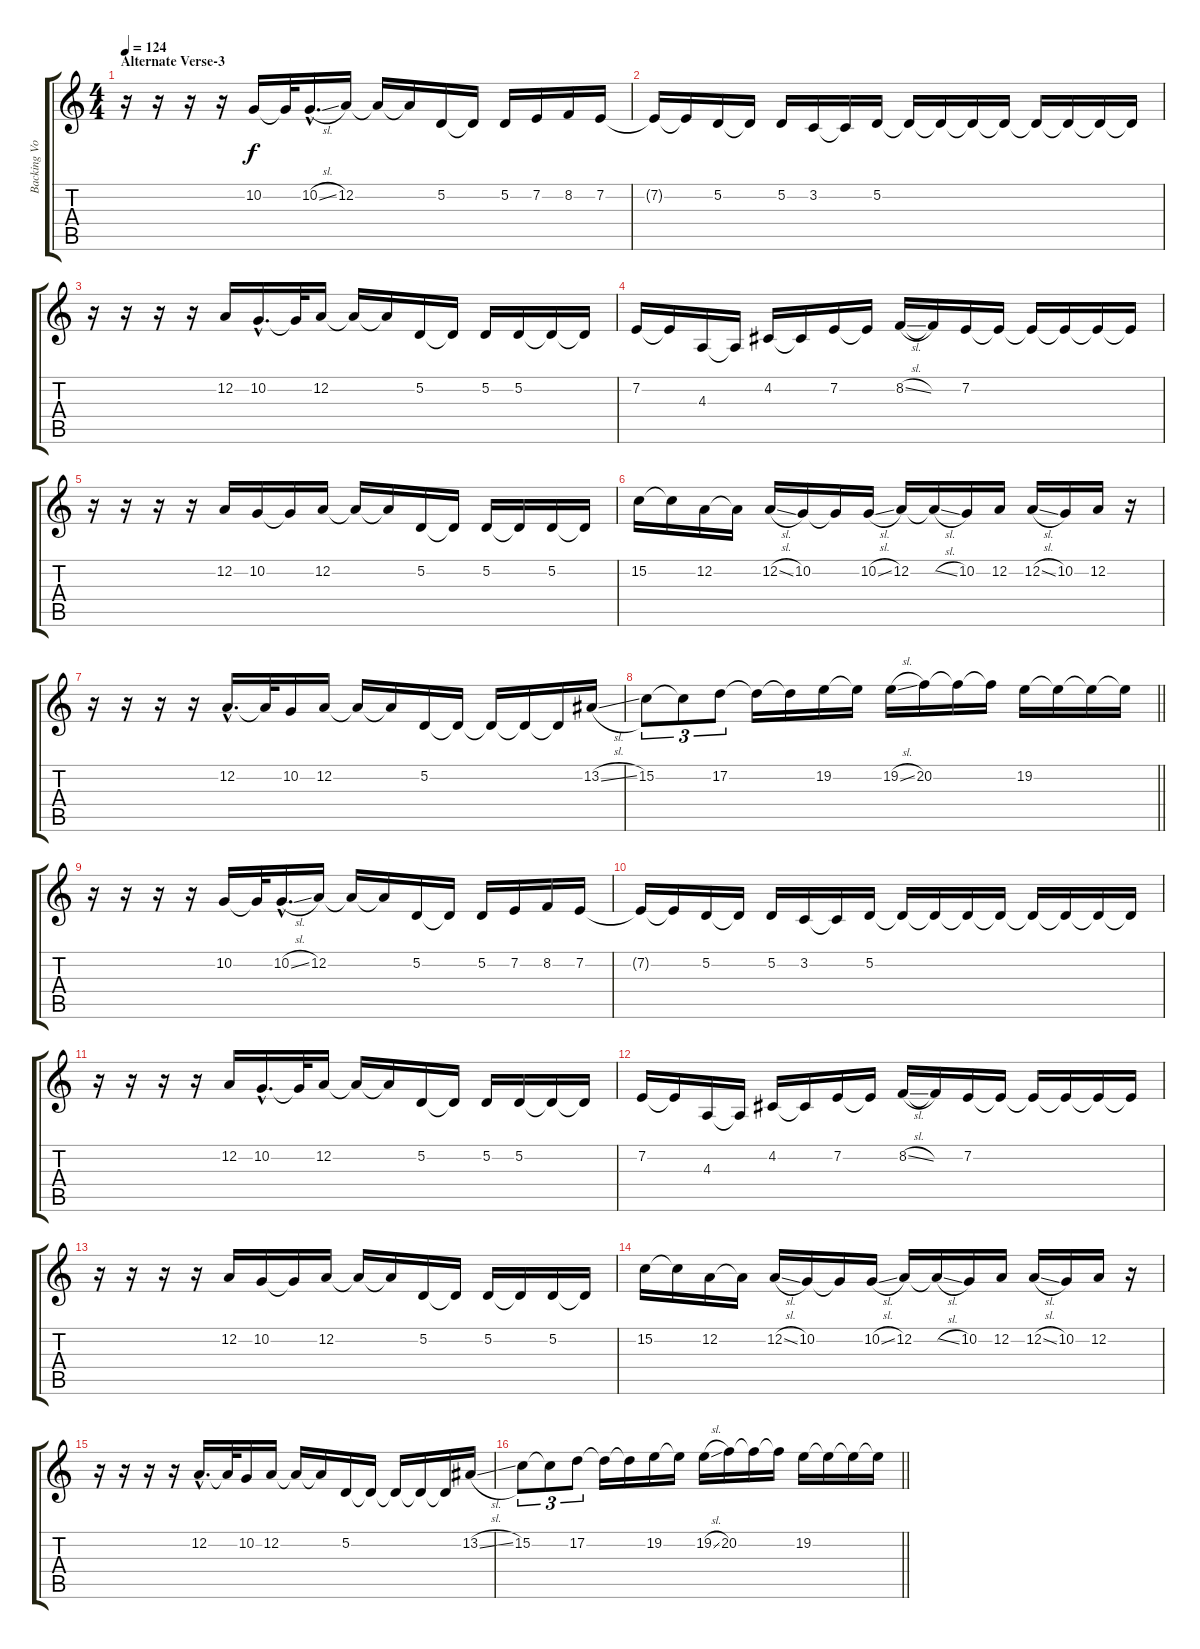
\track ("Backing Vocals" "Backing Vo") {instrument trumpet}
\staff {score tabs}
\tuning (D4 A3 F3 C3 G2 D2) {hide}
\ts (4 4)
\section ("" "Alternate Verse-3")
\tempo 124
\clef g2
\ks c
r.16{dy f} r.16 r.16 r.16 10.2.16 10.2{t}.32 10.2{sl hac}.16{d} 12.2.16 12.2{t}.16 12.2{t}.16 5.2.16 5.2{t}.16 5.2.16 7.2.16 8.2.16 7.2.16 |
7.2{t}.16 7.2{t}.16 5.2.16 5.2{t}.16 5.2.16 3.2.16 3.2{t}.16 5.2.16 5.2{t}.16 5.2{t}.16 5.2{t}.16 5.2{t}.16 5.2{t}.16 5.2{t}.16 5.2{t}.16 5.2{t}.16 |
r.16 r.16 r.16 r.16 12.2.16 10.2{hac}.16{d} 10.2{t}.32 12.2.16 12.2{t}.16 12.2{t}.16 5.2.16 5.2{t}.16 5.2.16 5.2.16 5.2{t}.16 5.2{t}.16 |
7.2.16 7.2{t}.16 4.3.16 4.3{t}.16 4.2.16 4.2{t}.16 7.2.16 7.2{t}.16 8.2{sl}.16 8.2{t}.16 7.2.16 7.2{t}.16 7.2{t}.16 7.2{t}.16 7.2{t}.16 7.2{t}.16 |
r.16 r.16 r.16 r.16 12.2.16 10.2.16 10.2{t}.16 12.2.16 12.2{t}.16 12.2{t}.16 5.2.16 5.2{t}.16 5.2.16 5.2{t}.16 5.2.16 5.2{t}.16 |
15.2.16 15.2{t}.16 12.2.16 12.2{t}.16 12.2{sl}.16 10.2.16 10.2{t}.16 10.2{sl}.16 12.2.16 12.2{sl t}.16 10.2.16 12.2.16 12.2{sl}.16 10.2.16 12.2.16 r.16 |
r.16 r.16 r.16 r.16 12.2{hac}.16{d} 12.2{t}.32 10.2.16 12.2.16 12.2{t}.16 12.2{t}.16 5.2.16 5.2{t}.16 5.2{t}.16 5.2{t}.16 5.2{t}.16 13.2{sl}.16 |
\barLineRight lightlight
15.2.8{tu (3 2)} 15.2{t}.8{tu (3 2)} 17.2.8{tu (3 2)} 17.2{t}.16 17.2{t}.16 19.2.16 19.2{t}.16 19.2{sl}.16 20.2.16 20.2{t}.16 20.2{t}.16 19.2.16 19.2{t}.16 19.2{t}.16 19.2{t}.16 |
r.16 r.16 r.16 r.16 10.2.16 10.2{t}.32 10.2{sl hac}.16{d} 12.2.16 12.2{t}.16 12.2{t}.16 5.2.16 5.2{t}.16 5.2.16 7.2.16 8.2.16 7.2.16 |
7.2{t}.16 7.2{t}.16 5.2.16 5.2{t}.16 5.2.16 3.2.16 3.2{t}.16 5.2.16 5.2{t}.16 5.2{t}.16 5.2{t}.16 5.2{t}.16 5.2{t}.16 5.2{t}.16 5.2{t}.16 5.2{t}.16 |
r.16 r.16 r.16 r.16 12.2.16 10.2{hac}.16{d} 10.2{t}.32 12.2.16 12.2{t}.16 12.2{t}.16 5.2.16 5.2{t}.16 5.2.16 5.2.16 5.2{t}.16 5.2{t}.16 |
7.2.16 7.2{t}.16 4.3.16 4.3{t}.16 4.2.16 4.2{t}.16 7.2.16 7.2{t}.16 8.2{sl}.16 8.2{t}.16 7.2.16 7.2{t}.16 7.2{t}.16 7.2{t}.16 7.2{t}.16 7.2{t}.16 |
r.16 r.16 r.16 r.16 12.2.16 10.2.16 10.2{t}.16 12.2.16 12.2{t}.16 12.2{t}.16 5.2.16 5.2{t}.16 5.2.16 5.2{t}.16 5.2.16 5.2{t}.16 |
15.2.16 15.2{t}.16 12.2.16 12.2{t}.16 12.2{sl}.16 10.2.16 10.2{t}.16 10.2{sl}.16 12.2.16 12.2{sl t}.16 10.2.16 12.2.16 12.2{sl}.16 10.2.16 12.2.16 r.16 |
r.16 r.16 r.16 r.16 12.2{hac}.16{d} 12.2{t}.32 10.2.16 12.2.16 12.2{t}.16 12.2{t}.16 5.2.16 5.2{t}.16 5.2{t}.16 5.2{t}.16 5.2{t}.16 13.2{sl}.16 |
\barLineRight lightlight
15.2.8{tu (3 2)} 15.2{t}.8{tu (3 2)} 17.2.8{tu (3 2)} 17.2{t}.16 17.2{t}.16 19.2.16 19.2{t}.16 19.2{sl}.16 20.2.16 20.2{t}.16 20.2{t}.16 19.2.16 19.2{t}.16 19.2{t}.16 19.2{t}.16
